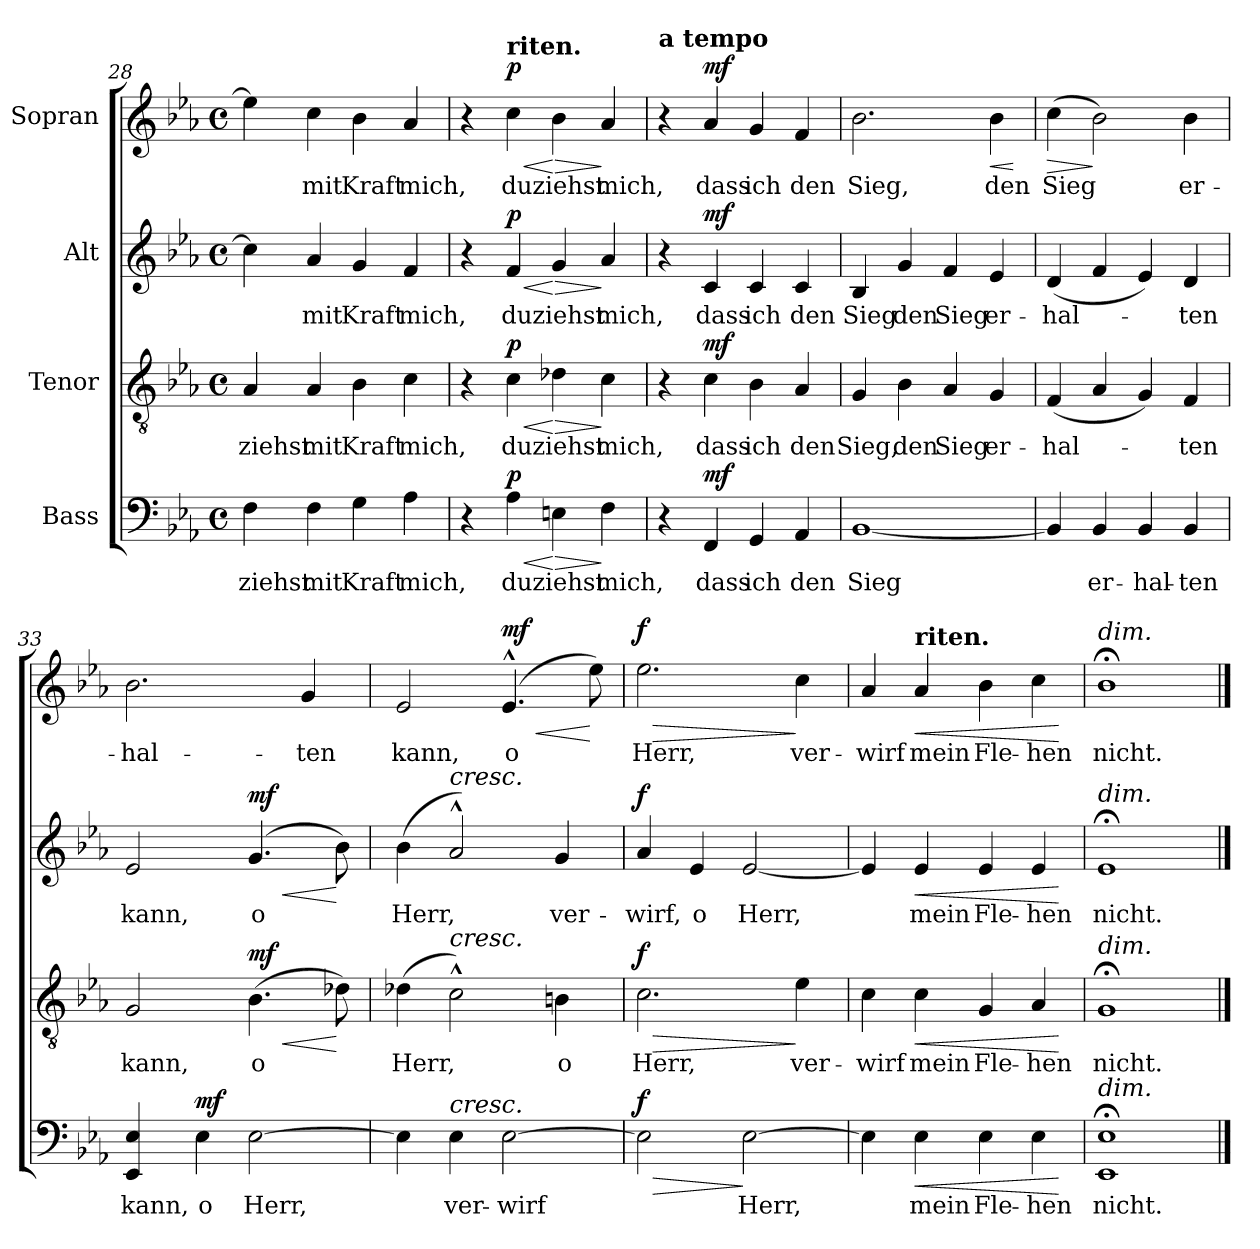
**kern	**text	**dynam	**kern	**text	**dynam	**kern	**text	**dynam	**kern	**text	**dynam
*part4	*part4	*part4	*part3	*part3	*part3	*part2	*part2	*part2	*part1	*part1	*part1
*staff4	*staff4	*staff4	*staff3	*staff3	*staff3	*staff2	*staff2	*staff2	*staff1	*staff1	*staff1
*I"Bass	*	*	*I"Tenor	*	*	*I"Alt	*	*	*I"Sopran	*	*
*clefF4	*	*	*clefGv2	*	*	*clefG2	*	*	*clefG2	*	*
*k[b-e-a-]	*	*	*k[b-e-a-]	*	*	*k[b-e-a-]	*	*	*k[b-e-a-]	*	*
*M4/4	*	*	*M4/4	*	*	*M4/4	*	*	*M4/4	*	*
*met(c)	*	*	*met(c)	*	*	*met(c)	*	*	*met(c)	*	*
=28	=28	=28	=28	=28	=28	=28	=28	=28	=28	=28	=28
!	!LO:LY:b	!	!	!LO:LY:b	!	!	!	!	!	!	!
4F\	ziehst	.	4A-/	ziehst	.	4cc\]	.	.	4ee-\]	.	.
!	!LO:LY:b	!	!	!LO:LY:b	!	!	!LO:LY:b	!	!	!LO:LY:b	!
4F\	mit	.	4A-/	mit	.	4a-/	mit	.	4cc\	mit	.
!	!LO:LY:b	!	!	!LO:LY:b	!	!	!LO:LY:b	!	!	!LO:LY:b	!
4G\	Kraft	.	4B-\	Kraft	.	4g/	Kraft	.	4b-\	Kraft	.
!	!LO:LY:b	!	!	!LO:LY:b	!	!	!LO:LY:b	!	!	!LO:LY:b	!
4A-\	mich,	.	4c\	mich,	.	4f/	mich,	.	4a-/	mich,	.
!!LO:LB:g=z
=29	=29	=29	=29	=29	=29	=29	=29	=29	=29	=29	=29
4r	.	.	4r	.	.	4r	.	.	4r	.	.
!	!	!	!	!	!	!	!	!	!LO:TX:a:B:t=riten.	!	!
!	!LO:LY:b	!LO:HP:b	!	!LO:LY:b	!LO:HP:b	!	!LO:LY:b	!LO:HP:b	!	!LO:LY:b	!LO:HP:b
!	!	!LO:DY:n=1:a	!	!	!LO:DY:n=1:a	!	!	!LO:DY:n=1:a	!	!	!LO:DY:n=1:a
4A-\	du	< p	4c\	du	< p	4f/	du	< p	4cc\	du	< p
!	!LO:LY:b	!LO:HP:n=1:b	!	!LO:LY:b	!LO:HP:n=1:b	!	!LO:LY:b	!LO:HP:n=1:b	!	!LO:LY:b	!LO:HP:n=1:b
4En\	ziehst	[ >	4d-X\	ziehst	[ >	4g/	ziehst	[ >	4b-\	ziehst	[ >
!	!LO:LY:b	!	!	!LO:LY:b	!	!	!LO:LY:b	!	!	!LO:LY:b	!
4F\	mich,	]	4c\	mich,	]	4a-/	mich,	]	4a-/	mich,	]
=30	=30	=30	=30	=30	=30	=30	=30	=30	=30	=30	=30
!	!	!	!	!	!	!	!	!	!LO:TX:a:B:t=a tempo	!	!
4r	.	.	4r	.	.	4r	.	.	4r	.	.
!	!LO:LY:b	!LO:DY:a	!	!LO:LY:b	!LO:DY:a	!	!LO:LY:b	!LO:DY:a	!	!LO:LY:b	!LO:DY:a
4FF/	dass	mf	4c\	dass	mf	4c/	dass	mf	4a-/	dass	mf
!	!LO:LY:b	!	!	!LO:LY:b	!	!	!LO:LY:b	!	!	!LO:LY:b	!
4GG/	ich	.	4B-\	ich	.	4c/	ich	.	4g/	ich	.
!	!LO:LY:b	!	!	!LO:LY:b	!	!	!LO:LY:b	!	!	!LO:LY:b	!
4AA-/	den	.	4A-/	den	.	4c/	den	.	4f/	den	.
=31	=31	=31	=31	=31	=31	=31	=31	=31	=31	=31	=31
!	!LO:LY:b	!	!	!LO:LY:b	!	!	!LO:LY:b	!	!	!LO:LY:b	!
[1BB-	Sieg	.	4G/	Sieg,	.	4B-/	Sieg	.	2.b-\	Sieg,	.
!	!	!	!	!LO:LY:b	!	!	!LO:LY:b	!	!	!	!
.	.	.	4B-\	den	.	4g/	den	.	.	.	.
!	!	!	!	!LO:LY:b	!	!	!LO:LY:b	!	!	!	!
.	.	.	4A-/	Sieg	.	4f/	Sieg	.	.	.	.
!	!	!	!	!LO:LY:b	!	!	!LO:LY:b	!	!	!LO:LY:b	!LO:HP:b
.	.	.	4G/	er-	.	4e-/	er-	.	4b-\	den	<
.	.	.	.	.	.	.	.	.	.	.	[
=32	=32	=32	=32	=32	=32	=32	=32	=32	=32	=32	=32
!	!	!	!	!LO:LY:b	!	!	!LO:LY:b	!	!	!LO:LY:b	!LO:HP:b
4BB-/]	.	.	(4F/	-hal-	.	(4d/	-hal-	.	(4cc\	Sieg	>
!	!LO:LY:b	!	!	!	!	!	!	!	!	!	!
4BB-/	er-	.	4A-/	.	.	4f/	.	.	2b-\)	.	]
!	!LO:LY:b	!	!	!	!	!	!	!	!	!	!
4BB-/	-hal-	.	4G/)	.	.	4e-/)	.	.	.	.	.
!	!LO:LY:b	!	!	!LO:LY:b	!	!	!LO:LY:b	!	!	!LO:LY:b	!
4BB-/	-ten	.	4F/	-ten	.	4d/	-ten	.	4b-\	er-	.
!!LO:LB:g=z
=33	=33	=33	=33	=33	=33	=33	=33	=33	=33	=33	=33
!	!LO:LY:b	!	!	!LO:LY:b	!	!	!LO:LY:b	!	!	!LO:LY:b	!
4EE-/ 4E-/	kann,	.	2G/	kann,	.	2e-/	kann,	.	2.b-\	-hal-	.
!	!LO:LY:b	!LO:DY:a	!	!	!	!	!	!	!	!	!
4E-\	o	mf	.	.	.	.	.	.	.	.	.
!	!LO:LY:b	!	!	!LO:LY:b	!LO:HP:b	!	!LO:LY:b	!LO:HP:b	!	!	!
!	!	!	!	!	!LO:DY:n=1:a	!	!	!LO:DY:n=1:a	!	!	!
[2E-\	Herr,	.	(4.B-\	o	< mf	(4.g/	o	< mf	.	.	.
!	!	!	!	!	!	!	!	!	!	!LO:LY:b	!
.	.	.	.	.	.	.	.	.	4g/	-ten	.
.	.	.	8d-X\)	.	[	8b-\)	.	[	.	.	.
=34	=34	=34	=34	=34	=34	=34	=34	=34	=34	=34	=34
!	!	!	!	!LO:LY:b	!	!	!LO:LY:b	!	!	!LO:LY:b	!
4E-\]	.	.	(4d-X\	Herr,	.	(4b-\	Herr,	.	2e-/	kann,	.
!	!	!	!	!	!	!LO:TX:a:i:t=cresc.	!	!	!	!	!
!	!	!	!LO:TX:a:i:t=cresc.	!	!	!	!	!	!	!	!
!LO:TX:a:i:t=cresc.	!	!	!	!	!	!	!	!	!	!	!
!	!LO:LY:b	!	!	!	!	!	!	!	!	!	!
4E-\	ver-	.	2c^^\)	.	.	2a-^^/)	.	.	.	.	.
!	!LO:LY:b	!	!	!	!	!	!	!	!	!LO:LY:b	!LO:HP:b
!	!	!	!	!	!	!	!	!	!	!	!LO:DY:n=1:a
[2E-\	-wirf	.	.	.	.	.	.	.	(4.e-^^/	o	< mf
!	!	!	!	!LO:LY:b	!	!	!LO:LY:b	!	!	!	!
.	.	.	4Bn\	o	.	4g/	ver-	.	.	.	.
.	.	.	.	.	.	.	.	.	8ee-\)	.	[
=35	=35	=35	=35	=35	=35	=35	=35	=35	=35	=35	=35
!	!	!LO:HP:b	!	!LO:LY:b	!LO:HP:b	!	!LO:LY:b	!	!	!LO:LY:b	!LO:HP:b
!	!	!LO:DY:n=1:a	!	!	!LO:DY:n=1:a	!	!	!LO:DY:a	!	!	!LO:DY:n=1:a
2E-\]	.	> f	2.c\	Herr,	> f	4a-/	-wirf,	f	2.ee-\	Herr,	> f
!	!	!	!	!	!	!	!LO:LY:b	!	!	!	!
.	.	.	.	.	.	4e-/	o	.	.	.	.
!	!LO:LY:b	!	!	!	!	!	!LO:LY:b	!	!	!	!
[2E-\	Herr,	]	.	.	.	[2e-/	Herr,	.	.	.	.
!	!	!	!	!LO:LY:b	!	!	!	!	!	!LO:LY:b	!
.	.	.	4e-\	ver-	]	.	.	.	4cc\	ver-	]
=36	=36	=36	=36	=36	=36	=36	=36	=36	=36	=36	=36
!	!	!	!	!LO:LY:b	!	!	!	!	!	!LO:LY:b	!
4E-\]	.	.	4c\	-wirf	.	4e-/]	.	.	4a-/	-wirf	.
!	!	!	!	!	!	!	!	!	!LO:TX:a:B:t=riten.	!	!
!	!LO:LY:b	!LO:HP:b	!	!LO:LY:b	!LO:HP:b	!	!LO:LY:b	!LO:HP:b	!	!LO:LY:b	!LO:HP:b
4E-\	mein	<	4c\	mein	<	4e-/	mein	<	4a-/	mein	<
!	!LO:LY:b	!	!	!LO:LY:b	!	!	!LO:LY:b	!	!	!LO:LY:b	!
4E-\	Fle-	.	4G/	Fle-	.	4e-/	Fle-	.	4b-\	Fle-	.
!	!LO:LY:b	!	!	!LO:LY:b	!	!	!LO:LY:b	!	!	!LO:LY:b	!
4E-\	-hen	.	4A-/	-hen	.	4e-/	-hen	.	4cc\	-hen	.
.	.	[	.	.	[	.	.	[	.	.	[
=37	=37	=37	=37	=37	=37	=37	=37	=37	=37	=37	=37
!	!	!	!	!	!	!	!	!	!LO:TX:a:i:t=dim.	!	!
!	!	!	!	!	!	!LO:TX:a:i:t=dim.	!	!	!	!	!
!	!	!	!LO:TX:a:i:t=dim.	!	!	!	!	!	!	!	!
!LO:TX:a:i:t=dim.	!	!	!	!	!	!	!	!	!	!	!
!	!LO:LY:b	!	!	!LO:LY:b	!	!	!LO:LY:b	!	!	!LO:LY:b	!
1EE-;< 1E-;<	nicht.	.	1G;<	nicht.	.	1e-;<	nicht.	.	1b-;<	nicht.	.
==	==	==	==	==	==	==	==	==	==	==	==
*-	*-	*-	*-	*-	*-	*-	*-	*-	*-	*-	*-
